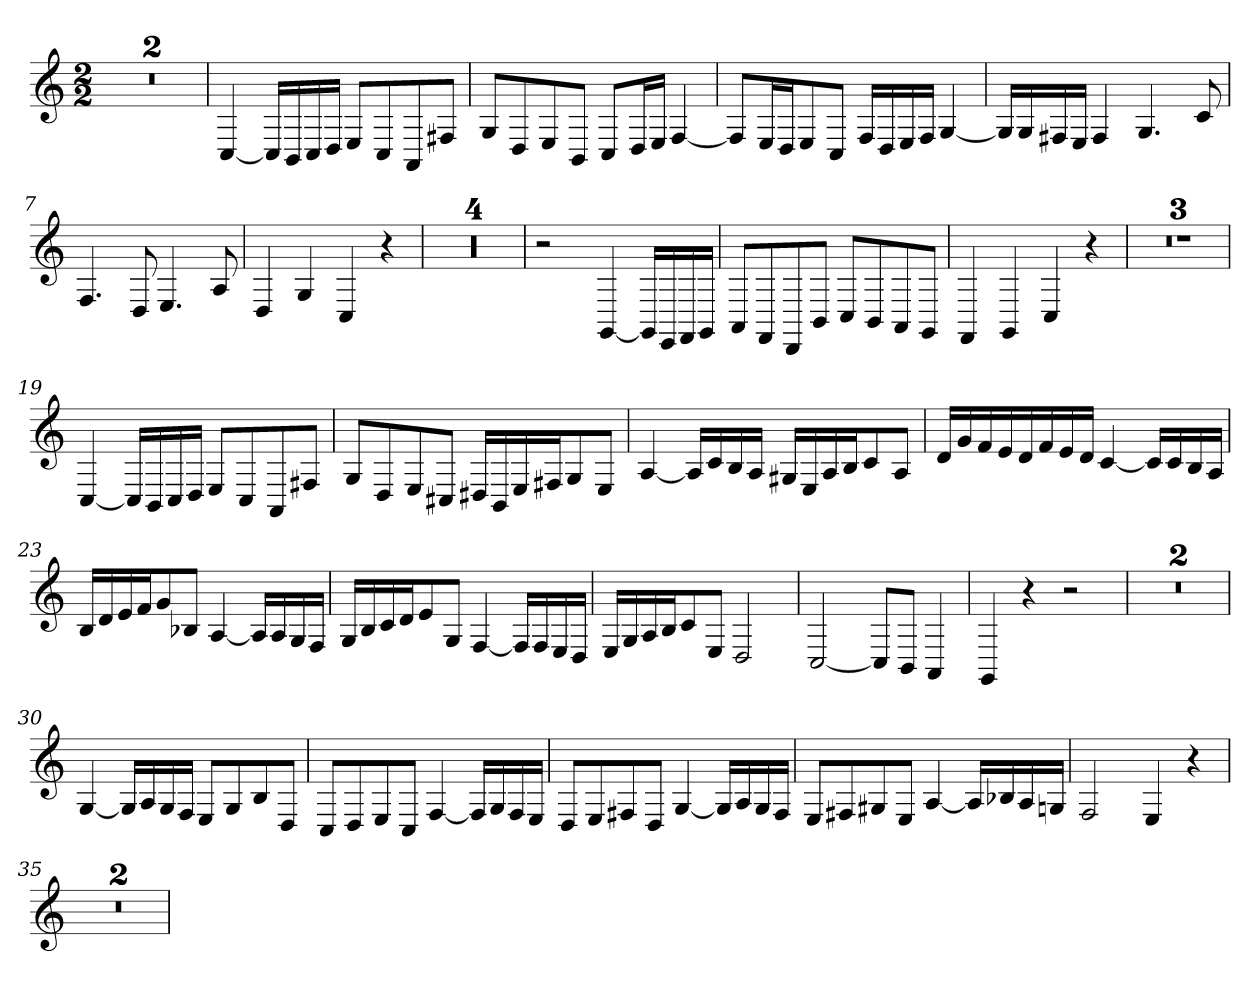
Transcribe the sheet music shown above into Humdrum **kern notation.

**kern
*part1
*staff1
*k[]
*M2/2
*MM76
=1
1r
=2
1r
=3
[4C
16CLL]
16BB
16C
16DJJ
8EL
8C
8AA
8F#XJ
=4
8GL
8D
8E
8BBJ
8CL
16DL
16EJJ
[4F
=5
8FL]
16EL
16DJ
8E
8CJ
16FLL
16D
16E
16FJJ
[4G
=6
16GLL]
16G
16F#X
16EJJ
4F#
4.G
8c
=7
4.F
8D
4.E
8A
=8
4D
4G
4C
4r
=9
1r
=10
1r
=11
1r
=12
1r
=13
2r
[4GG
16GGLL]
16EE
16FF
16GGJJ
=14
8AAL
8FF
8DD
8BBJ
8CL
8BB
8AA
8GGJ
=15
4FF
4GG
4C
4r
=16
1r
=17
1r
=18
1r
=19
[4C
16CLL]
16BB
16C
16DJJ
8EL
8C
8AA
8F#XJ
=20
8GL
8D
8E
8C#XJ
16D#XLL
16BB
16E
16F#XJ
8G
8EJ
=21
[4A
16ALL]
16c
16B
16AJJ
16G#XLL
16E
16A
16BJ
8c
8AJ
=22
16dLL
16g
16f
16e
16d
16f
16e
16dJJ
[4c
16cLL]
16c
16B
16AJJ
=23
16BLL
16d
16e
16fJ
8g
8B-XJ
[4A
16ALL]
16A
16G
16FJJ
=24
16GLL
16B
16c
16dJ
8e
8GJ
[4F
16FLL]
16F
16E
16DJJ
=25
16ELL
16G
16A
16BJ
8c
8EJ
2D
=26
[2C
8CL]
8BBJ
4AA
=27
4GG
4r
2r
=28
1r
=29
1r
=30
[4G
16GLL]
16A
16G
16FJJ
8EL
8G
8B
8DJ
=31
8CL
8D
8E
8CJ
[4F
16FLL]
16G
16F
16EJJ
=32
8DL
8E
8F#X
8DJ
[4G
16GLL]
16A
16G
16F#JJ
=33
8EL
8F#X
8G#X
8EJ
[4A
16ALL]
16B-X
16A
16GnJJ
=34
2F
4E
4r
=35
1r
=36
1r
=
*-
